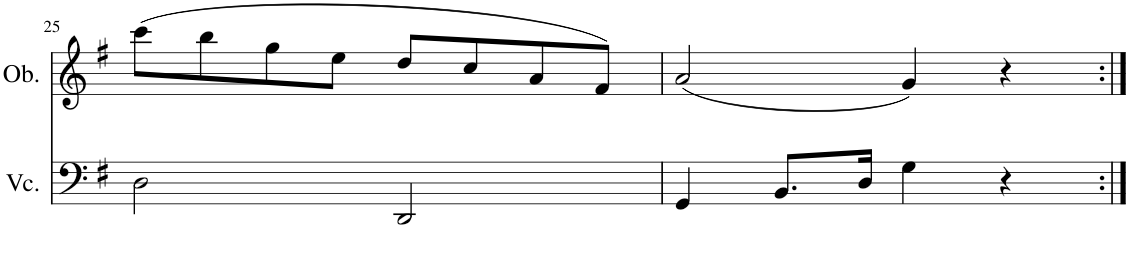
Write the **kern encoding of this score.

**kern	**kern
*part2	*part1
*staff2	*staff1
*I"Violoncello	*I"Oboe
*I'Vc.	*I'Ob.
!!LO:PB:g=z
*clefF4	*clefG2
*k[f#]	*k[f#]
*M4/4	*M4/4
*met(c)	*met(c)
=25	=25
2D\	(8ccc\L
.	8bb\
.	8gg\
.	8ee\J
2DD/	8dd/L
.	8cc/
.	8a/
.	8f#/J)
=26	=26
4GG/	(2a/
8.BB/L	.
16D/Jk	.
4G\	4g/)
4r	4r
=:|!	=:|!
*-	*-
